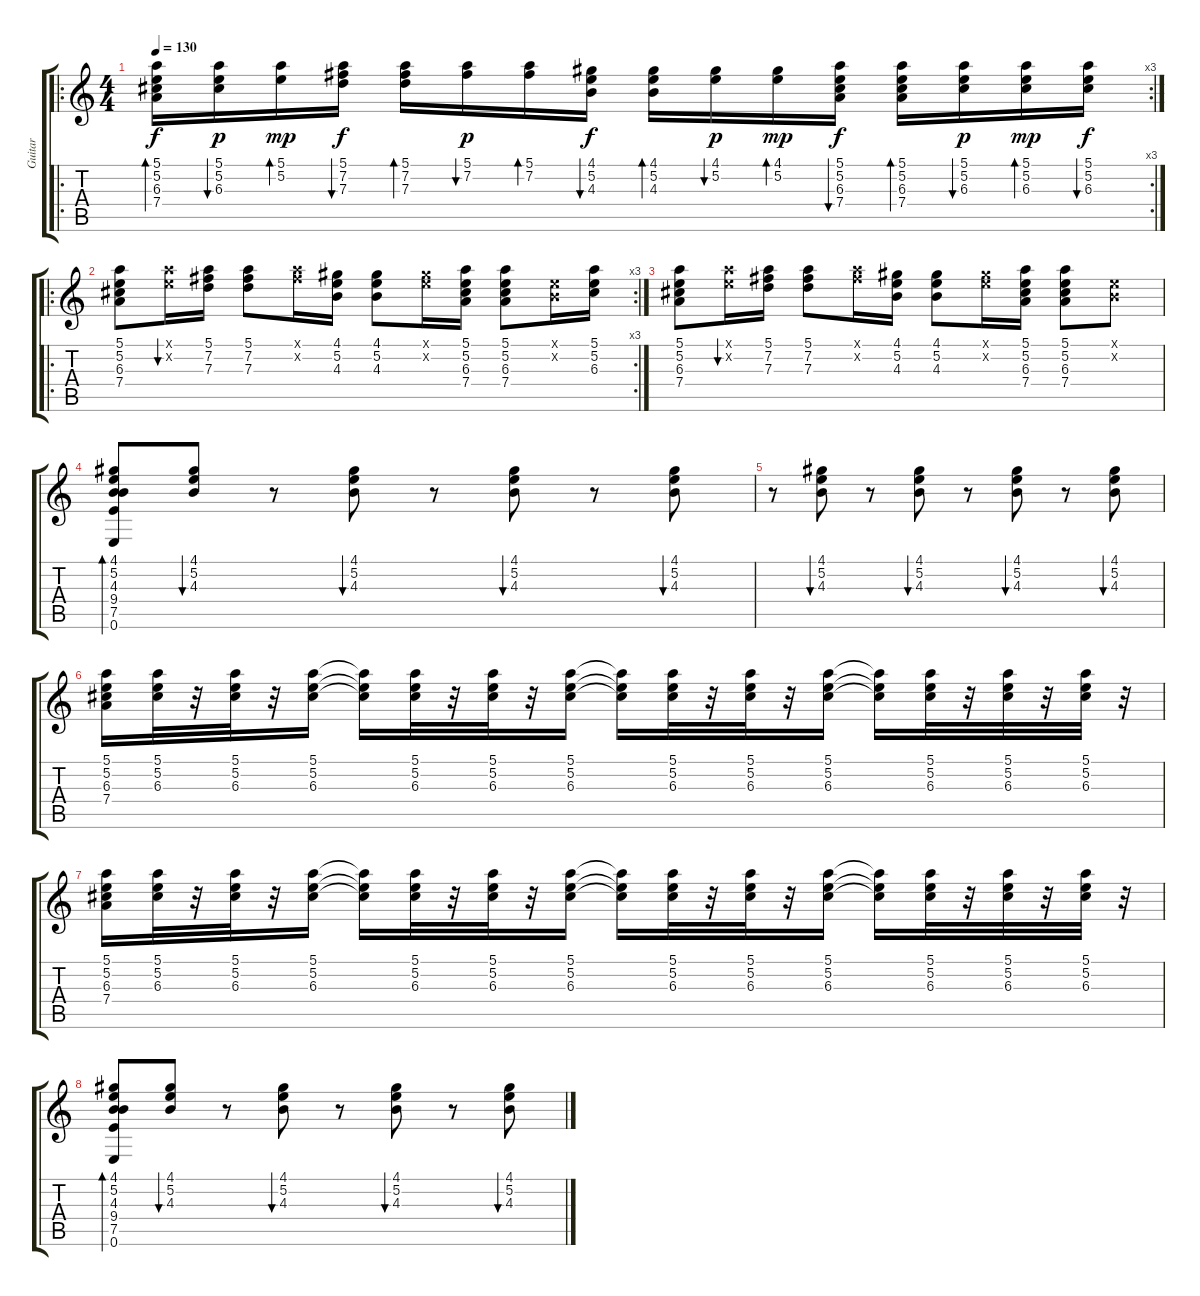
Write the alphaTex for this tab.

\track ("Guitar" "Guitar") {instrument acousticguitarsteel}
\staff {score tabs}
\tuning (E4 B3 G3 D3 A2 E2) {hide}
\ro
\rc 3
\ts (4 4)
\tempo 130
\clef g2
\ks c
(5.1 5.2 6.3 7.4).16{bd 240 dy f} (5.1 5.2 6.3).16{bu 240 dy p} (5.1 5.2).16{bd 240 dy mp} (5.1 7.2 7.3).16{bu 240 dy f} (5.1 7.2 7.3).16{bd 240} (5.1 7.2).16{bu 240 dy p} (5.1 7.2).16{bd 240} (4.1 5.2 4.3).16{bu 240 dy f} (4.1 5.2 4.3).16{bd 240} (4.1 5.2).16{bu 240 dy p} (4.1 5.2).16{bd 240 dy mp} (5.1 5.2 6.3 7.4).16{bu 240 dy f} (5.1 5.2 6.3 7.4).16{bd 240} (5.1 5.2 6.3).16{bu 240 dy p} (5.1 5.2 6.3).16{bd 240 dy mp} (5.1 5.2 6.3).16{bu 240 dy f} |
\ro
\rc 3
(5.1 5.2 6.3 7.4).8 (5.1{x} 5.2{x}).16{bu 240} (5.1 7.2 7.3).16 (5.1 7.2 7.3).8 (5.1{x} 7.2{x}).16 (4.1 5.2 4.3).16 (4.1 5.2 4.3).8 (4.1{x} 5.2{x}).16 (5.1 5.2 6.3 7.4).16 (5.1 5.2 6.3 7.4).8 (0.1{x} 0.2{x}).16 (5.1 5.2 6.3).16 |
(5.1 5.2 6.3 7.4).8 (5.1{x} 5.2{x}).16{bu 240} (5.1 7.2 7.3).16 (5.1 7.2 7.3).8 (5.1{x} 7.2{x}).16 (4.1 5.2 4.3).16 (4.1 5.2 4.3).8 (4.1{x} 5.2{x}).16 (5.1 5.2 6.3 7.4).16 (5.1 5.2 6.3 7.4).8 (0.1{x} 0.2{x}).8 |
(4.1 5.2 4.3 9.4 7.5 0.6).8{bd 60} (4.1 5.2 4.3).8{bu 60} r.8 (4.1 5.2 4.3).8{bu 60} r.8 (4.1 5.2 4.3).8{bu 60} r.8 (4.1 5.2 4.3).8{bu 60} |
r.8 (4.1 5.2 4.3).8{bu 60} r.8 (4.1 5.2 4.3).8{bu 60} r.8 (4.1 5.2 4.3).8{bu 60} r.8 (4.1 5.2 4.3).8{bu 60} |
(5.1 5.2 6.3 7.4).16 (5.1 5.2 6.3).32 r.32 (5.1 5.2 6.3).32 r.32 (5.1 5.2 6.3).16 (5.1{t} 5.2{t} 6.3{t}).16 (5.1 5.2 6.3).32 r.32 (5.1 5.2 6.3).32 r.32 (5.1 5.2 6.3).16 (5.1{t} 5.2{t} 6.3{t}).16 (5.1 5.2 6.3).32 r.32 (5.1 5.2 6.3).32 r.32 (5.1 5.2 6.3).16 (5.1{t} 5.2{t} 6.3{t}).16 (5.1 5.2 6.3).32 r.32 (5.1 5.2 6.3).32 r.32 (5.1 5.2 6.3).32 r.32 |
(5.1 5.2 6.3 7.4).16 (5.1 5.2 6.3).32 r.32 (5.1 5.2 6.3).32 r.32 (5.1 5.2 6.3).16 (5.1{t} 5.2{t} 6.3{t}).16 (5.1 5.2 6.3).32 r.32 (5.1 5.2 6.3).32 r.32 (5.1 5.2 6.3).16 (5.1{t} 5.2{t} 6.3{t}).16 (5.1 5.2 6.3).32 r.32 (5.1 5.2 6.3).32 r.32 (5.1 5.2 6.3).16 (5.1{t} 5.2{t} 6.3{t}).16 (5.1 5.2 6.3).32 r.32 (5.1 5.2 6.3).32 r.32 (5.1 5.2 6.3).32 r.32 |
(4.1 5.2 4.3 9.4 7.5 0.6).8{bd 60} (4.1 5.2 4.3).8{bu 60} r.8 (4.1 5.2 4.3).8{bu 60} r.8 (4.1 5.2 4.3).8{bu 60} r.8 (4.1 5.2 4.3).8{bu 60}
